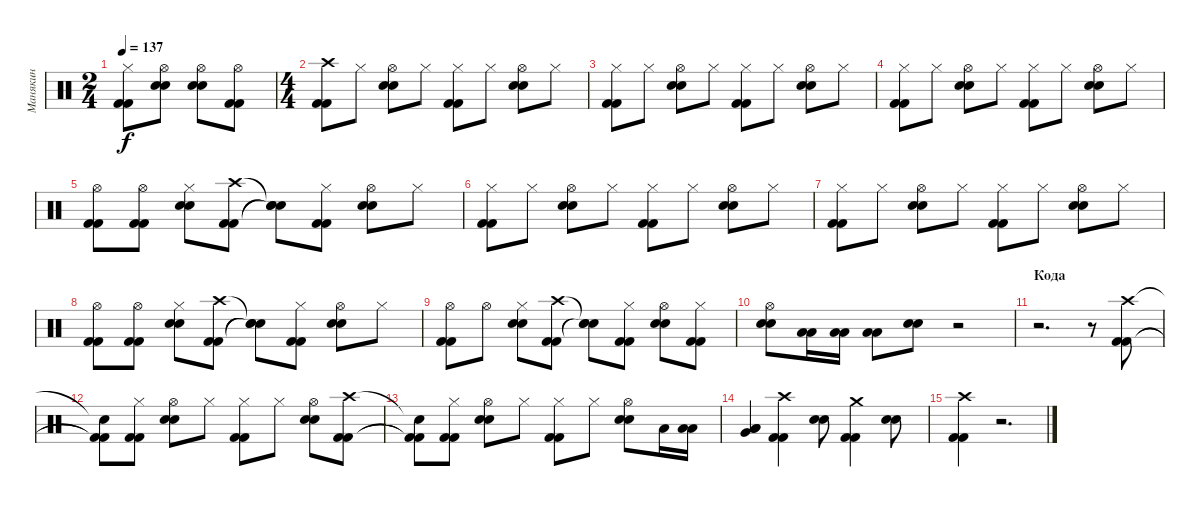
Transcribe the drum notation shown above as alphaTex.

\track ("Манякин" "Манякин") {instrument percussion}
\staff {score}
\articulation defaults
\ts (2 4)
\tempo 137
\clef neutral
\ks c
("Hi-Hat (closed)" "Kick (hit) 2" "Kick (hit) 2").8{dy f} ("Hi-Hat (open)" "Electric Snare (hit)" "Electric Snare (hit)").8 ("Hi-Hat (open)" "Electric Snare (hit)" "Electric Snare (hit)").8 ("Hi-Hat (open)" "Kick (hit) 2" "Kick (hit) 2").8 |
\ts (4 4)
("Crash high (hit)" "Kick (hit) 2" "Kick (hit) 2").8 "Hi-Hat (closed)".8 ("Hi-Hat (open)" "Electric Snare (hit)" "Electric Snare (hit)").8 "Hi-Hat (closed)".8 ("Hi-Hat (closed)" "Kick (hit) 2" "Kick (hit) 2").8 "Hi-Hat (closed)".8 ("Hi-Hat (open)" "Electric Snare (hit)" "Electric Snare (hit)").8 "Hi-Hat (closed)".8 |
("Hi-Hat (closed)" "Kick (hit) 2" "Kick (hit) 2").8 "Hi-Hat (closed)".8 ("Hi-Hat (open)" "Electric Snare (hit)" "Electric Snare (hit)").8 "Hi-Hat (closed)".8 ("Hi-Hat (closed)" "Kick (hit) 2" "Kick (hit) 2").8 "Hi-Hat (closed)".8 ("Hi-Hat (open)" "Electric Snare (hit)" "Electric Snare (hit)").8 "Hi-Hat (closed)".8 |
("Hi-Hat (closed)" "Kick (hit) 2" "Kick (hit) 2").8 "Hi-Hat (closed)".8 ("Hi-Hat (open)" "Electric Snare (hit)" "Electric Snare (hit)").8 "Hi-Hat (closed)".8 ("Hi-Hat (closed)" "Kick (hit) 2" "Kick (hit) 2").8 "Hi-Hat (closed)".8 ("Hi-Hat (open)" "Electric Snare (hit)" "Electric Snare (hit)").8 "Hi-Hat (closed)".8 |
("Hi-Hat (open)" "Kick (hit) 2" "Kick (hit) 2").8 ("Hi-Hat (open)" "Kick (hit) 2" "Kick (hit) 2").8 ("Hi-Hat (closed)" "Electric Snare (hit)" "Electric Snare (hit)").8 ("Crash high (hit)" "Kick (hit) 2" "Kick (hit) 2").8 ("Snare (hit)"{t} "Snare (hit)"{t} "Snare (hit)"{t}).8 ("Hi-Hat (closed)" "Kick (hit) 2" "Kick (hit) 2").8 ("Hi-Hat (open)" "Electric Snare (hit)" "Electric Snare (hit)").8 "Hi-Hat (closed)".8 |
("Hi-Hat (closed)" "Kick (hit) 2" "Kick (hit) 2").8 "Hi-Hat (closed)".8 ("Hi-Hat (open)" "Electric Snare (hit)" "Electric Snare (hit)").8 "Hi-Hat (closed)".8 ("Hi-Hat (closed)" "Kick (hit) 2" "Kick (hit) 2").8 "Hi-Hat (closed)".8 ("Hi-Hat (open)" "Electric Snare (hit)" "Electric Snare (hit)").8 "Hi-Hat (closed)".8 |
("Hi-Hat (closed)" "Kick (hit) 2" "Kick (hit) 2").8 "Hi-Hat (closed)".8 ("Hi-Hat (open)" "Electric Snare (hit)" "Electric Snare (hit)").8 "Hi-Hat (closed)".8 ("Hi-Hat (closed)" "Kick (hit) 2" "Kick (hit) 2").8 "Hi-Hat (closed)".8 ("Hi-Hat (open)" "Electric Snare (hit)" "Electric Snare (hit)").8 "Hi-Hat (closed)".8 |
("Hi-Hat (open)" "Kick (hit) 2" "Kick (hit) 2").8 ("Hi-Hat (open)" "Kick (hit) 2" "Kick (hit) 2").8 ("Hi-Hat (closed)" "Electric Snare (hit)" "Electric Snare (hit)").8 ("Crash high (hit)" "Kick (hit) 2" "Kick (hit) 2").8 ("Snare (hit)"{t} "Snare (hit)"{t} "Snare (hit)"{t}).8 ("Hi-Hat (closed)" "Kick (hit) 2" "Kick (hit) 2").8 ("Hi-Hat (open)" "Electric Snare (hit)" "Electric Snare (hit)").8 "Hi-Hat (closed)".8 |
("Hi-Hat (open)" "Kick (hit) 2" "Kick (hit) 2").8 "Hi-Hat (open)".8 ("Hi-Hat (closed)" "Electric Snare (hit)" "Electric Snare (hit)").8 ("Crash high (hit)" "Kick (hit) 2" "Kick (hit) 2").8 ("Snare (hit)"{t} "Snare (hit)"{t} "Snare (hit)"{t}).8 ("Hi-Hat (closed)" "Kick (hit) 2" "Kick (hit) 2").8 ("Hi-Hat (open)" "Electric Snare (hit)" "Electric Snare (hit)").8 ("Hi-Hat (closed)" "Kick (hit) 2" "Kick (hit) 2").8 |
("Hi-Hat (open)" "Electric Snare (hit)" "Electric Snare (hit)").8 ("Low Tom (hit)" "Low Tom (hit)").16 ("Low Tom (hit)" "Low Tom (hit)").16 ("Low Tom (hit)" "Low Tom (hit)").8 ("Electric Snare (hit)" "Electric Snare (hit)").8 r.2 |
\section ("" "Кода")
r.2{d} r.8 ("Crash high (hit)" "Kick (hit) 2" "Kick (hit) 2").8 |
("Snare (hit)"{t} "Kick (hit) 2"{t} "Kick (hit) 2"{t}).8 ("Hi-Hat (closed)" "Kick (hit) 2" "Kick (hit) 2").8 ("Hi-Hat (open)" "Electric Snare (hit)" "Electric Snare (hit)").8 "Hi-Hat (closed)".8 ("Hi-Hat (closed)" "Kick (hit) 2" "Kick (hit) 2").8 "Hi-Hat (closed)".8 ("Hi-Hat (open)" "Electric Snare (hit)" "Electric Snare (hit)").8 ("Crash high (hit)" "Kick (hit) 2" "Kick (hit) 2").8 |
("Snare (hit)"{t} "Kick (hit) 2"{t} "Kick (hit) 2"{t}).8 ("Hi-Hat (closed)" "Kick (hit) 2" "Kick (hit) 2").8 ("Hi-Hat (open)" "Electric Snare (hit)" "Electric Snare (hit)").8 "Hi-Hat (closed)".8 ("Hi-Hat (closed)" "Kick (hit) 2" "Kick (hit) 2").8 "Hi-Hat (closed)".8 ("Hi-Hat (open)" "Electric Snare (hit)" "Electric Snare (hit)").8 "Low Tom (hit)".16 ("Low Tom (hit)" "Low Tom (hit)").16 |
("Low Tom (hit)" "Low Tom (hit)" "Very Low Tom (hit)").4 ("Crash high (hit)" "Kick (hit) 2" "Kick (hit) 2").4 ("Electric Snare (hit)" "Electric Snare (hit)").8 ("Crash medium (hit)" "Kick (hit) 2" "Kick (hit) 2").4 ("Electric Snare (hit)" "Electric Snare (hit)").8 |
("Crash high (hit)" "Kick (hit) 2" "Kick (hit) 2").4 r.2{d}
